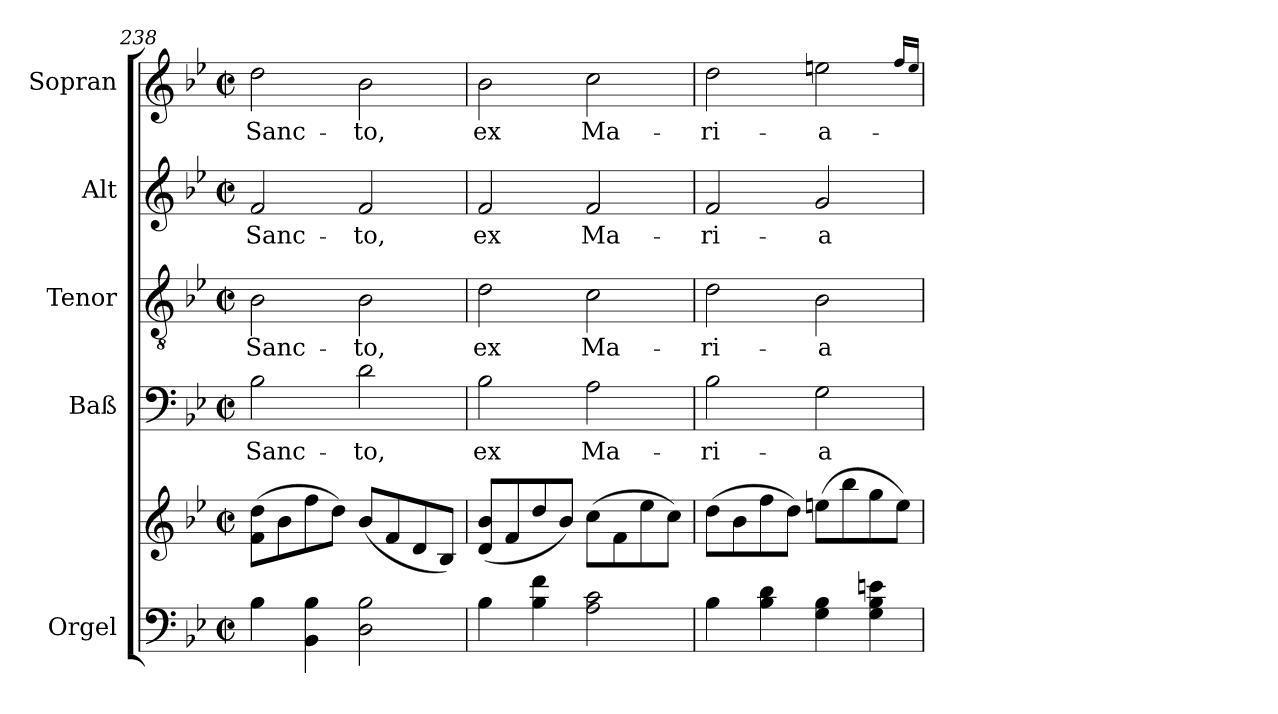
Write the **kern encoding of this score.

**kern	**kern	**kern	**text	**kern	**text	**kern	**text	**kern	**text
*part5	*part5	*part4	*part4	*part3	*part3	*part2	*part2	*part1	*part1
*staff6	*staff5	*staff4	*staff4	*staff3	*staff3	*staff2	*staff2	*staff1	*staff1
*I"Orgel	*	*I"Baß	*	*I"Tenor	*	*I"Alt	*	*I"Sopran	*
*clefF4	*clefG2	*clefF4	*	*clefGv2	*	*clefG2	*	*clefG2	*
*k[b-e-]	*k[b-e-]	*k[b-e-]	*	*k[b-e-]	*	*k[b-e-]	*	*k[b-e-]	*
*B-:	*B-:	*B-:	*	*B-:	*	*B-:	*	*B-:	*
*M2/2	*M2/2	*M2/2	*	*M2/2	*	*M2/2	*	*M2/2	*
*met(c|)	*met(c|)	*met(c|)	*	*met(c|)	*	*met(c|)	*	*met(c|)	*
=238	=238	=238	=238	=238	=238	=238	=238	=238	=238
!	!	!	!LO:LY:b	!	!LO:LY:b	!	!LO:LY:b	!	!LO:LY:b
4B-\	(>8f\ 8dd\L	2B-\	Sanc-	2B-\	Sanc-	2f/	Sanc-	2dd\	Sanc-
.	8b-\	.	.	.	.	.	.	.	.
4BB-\ 4B-\	8ff\	.	.	.	.	.	.	.	.
.	8dd\J)	.	.	.	.	.	.	.	.
!	!	!	!LO:LY:b	!	!LO:LY:b	!	!LO:LY:b	!	!LO:LY:b
2D\ 2B-\	(<8b-/L	2d\	-to,	2B-\	-to,	2f/	-to,	2b-\	-to,
.	8f/	.	.	.	.	.	.	.	.
.	8d/	.	.	.	.	.	.	.	.
.	8B-/J)	.	.	.	.	.	.	.	.
=239	=239	=239	=239	=239	=239	=239	=239	=239	=239
!	!	!	!LO:LY:b	!	!LO:LY:b	!	!LO:LY:b	!	!LO:LY:b
4B-\	(<8d/ 8b-/L	2B-\	ex	2d\	ex	2f/	ex	2b-\	ex
.	8f/	.	.	.	.	.	.	.	.
4B-\ 4f\	8dd/	.	.	.	.	.	.	.	.
.	8b-/J)	.	.	.	.	.	.	.	.
!	!	!	!LO:LY:b	!	!LO:LY:b	!	!LO:LY:b	!	!LO:LY:b
2A\ 2c\	(>8cc\L	2A\	Ma-	2c\	Ma-	2f/	Ma-	2cc\	Ma-
.	8f\	.	.	.	.	.	.	.	.
.	8ee-\	.	.	.	.	.	.	.	.
.	8cc\J)	.	.	.	.	.	.	.	.
=240	=240	=240	=240	=240	=240	=240	=240	=240	=240
!	!	!	!LO:LY:b	!	!LO:LY:b	!	!LO:LY:b	!	!LO:LY:b
4B-\	(>8dd\L	2B-\	-ri-	2d\	-ri-	2f/	-ri-	2dd\	-ri-
.	8b-\	.	.	.	.	.	.	.	.
4B-\ 4d\	8ff\	.	.	.	.	.	.	.	.
.	8dd\J)	.	.	.	.	.	.	.	.
!	!	!	!LO:LY:b	!	!LO:LY:b	!	!LO:LY:b	!	!LO:LY:b
4G\ 4B-\	(>8een\L	2G\	-a	2B-\	-a	2g/	-a	2een\	-a-
.	8bb-\	.	.	.	.	.	.	.	.
4G\ 4B-\ 4en\	8gg\	.	.	.	.	.	.	.	.
.	8ee\J)	.	.	.	.	.	.	.	.
.	.	.	.	.	.	.	.	16qff/LL	.
.	.	.	.	.	.	.	.	16qee/JJ	.
=	=	=	=	=	=	=	=	=	=
*-	*-	*-	*-	*-	*-	*-	*-	*-	*-
